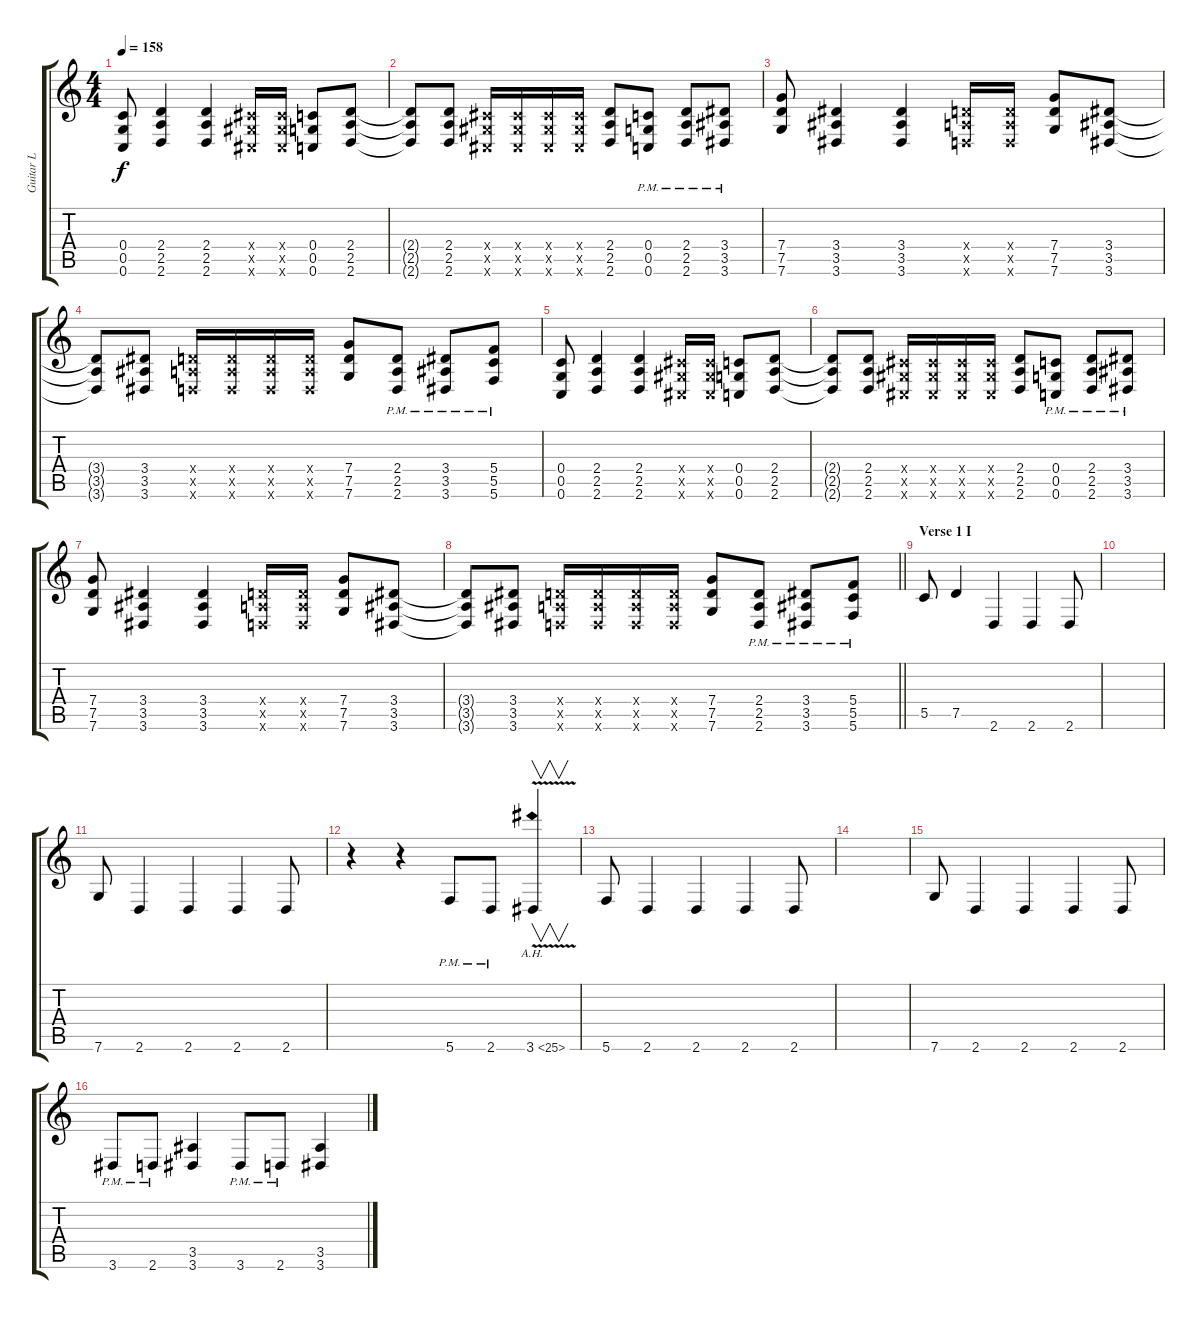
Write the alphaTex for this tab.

\track ("Guitar L" "Guitar L") {instrument overdrivenguitar}
\staff {score tabs}
\tuning (D4 A3 F3 C3 G2 C2) {hide}
\ts (4 4)
\tempo 158
\clef g2
\ks c
(0.4 0.5 0.6).8{dy f} (2.4 2.5 2.6).4 (2.4 2.5 2.6).4 (1.4{x} 1.5{x} 1.6{x}).16 (1.4{x} 1.5{x} 1.6{x}).16 (0.4 0.5 0.6).8 (2.4 2.5 2.6).8 |
(2.4{t} 2.5{t} 2.6{t}).8 (2.4 2.5 2.6).8 (1.4{x} 1.5{x} 1.6{x}).16 (1.4{x} 1.5{x} 1.6{x}).16 (1.4{x} 1.5{x} 1.6{x}).16 (1.4{x} 1.5{x} 1.6{x}).16 (2.4 2.5 2.6).8 (0.4{pm} 0.5{pm} 0.6{pm}).8 (2.4{pm} 2.5{pm} 2.6{pm}).8 (3.4{pm} 3.5{pm} 3.6{pm}).8 |
(7.4 7.5 7.6).8 (3.4 3.5 3.6).4 (3.4 3.5 3.6).4 (2.4{x} 2.5{x} 2.6{x}).16 (2.4{x} 2.5{x} 2.6{x}).16 (7.4 7.5 7.6).8 (3.4 3.5 3.6).8 |
(3.4{t} 3.5{t} 3.6{t}).8 (3.4 3.5 3.6).8 (2.4{x} 2.5{x} 2.6{x}).16 (2.4{x} 2.5{x} 2.6{x}).16 (2.4{x} 2.5{x} 2.6{x}).16 (2.4{x} 2.5{x} 2.6{x}).16 (7.4 7.5 7.6).8 (2.4{pm} 2.5{pm} 2.6{pm}).8 (3.4{pm} 3.5{pm} 3.6{pm}).8 (5.4{pm} 5.5{pm} 5.6{pm}).8 |
(0.4 0.5 0.6).8 (2.4 2.5 2.6).4 (2.4 2.5 2.6).4 (1.4{x} 1.5{x} 1.6{x}).16 (1.4{x} 1.5{x} 1.6{x}).16 (0.4 0.5 0.6).8 (2.4 2.5 2.6).8 |
(2.4{t} 2.5{t} 2.6{t}).8 (2.4 2.5 2.6).8 (1.4{x} 1.5{x} 1.6{x}).16 (1.4{x} 1.5{x} 1.6{x}).16 (1.4{x} 1.5{x} 1.6{x}).16 (1.4{x} 1.5{x} 1.6{x}).16 (2.4 2.5 2.6).8 (0.4{pm} 0.5{pm} 0.6{pm}).8 (2.4{pm} 2.5{pm} 2.6{pm}).8 (3.4{pm} 3.5{pm} 3.6{pm}).8 |
(7.4 7.5 7.6).8 (3.4 3.5 3.6).4 (3.4 3.5 3.6).4 (2.4{x} 2.5{x} 2.6{x}).16 (2.4{x} 2.5{x} 2.6{x}).16 (7.4 7.5 7.6).8 (3.4 3.5 3.6).8 |
\barLineRight lightlight
(3.4{t} 3.5{t} 3.6{t}).8 (3.4 3.5 3.6).8 (2.4{x} 2.5{x} 2.6{x}).16 (2.4{x} 2.5{x} 2.6{x}).16 (2.4{x} 2.5{x} 2.6{x}).16 (2.4{x} 2.5{x} 2.6{x}).16 (7.4 7.5 7.6).8 (2.4{pm} 2.5{pm} 2.6{pm}).8 (3.4{pm} 3.5{pm} 3.6{pm}).8 (5.4{pm} 5.5{pm} 5.6{pm}).8 |
\section ("" "Verse 1 I")
5.5.8 7.5.4 2.6.4 2.6.4 2.6.8 |
|
7.6.8 2.6.4 2.6.4 2.6.4 2.6.8 |
r.4 r.4 5.6{pm}.8 2.6{pm}.8 3.6{ah 22 v}.4{v} |
5.6.8 2.6.4 2.6.4 2.6.4 2.6.8 |
|
7.6.8 2.6.4 2.6.4 2.6.4 2.6.8 |
3.6{pm}.8 2.6{pm}.8 (3.5 3.6).4 3.6{pm}.8 2.6{pm}.8 (3.5 3.6).4
